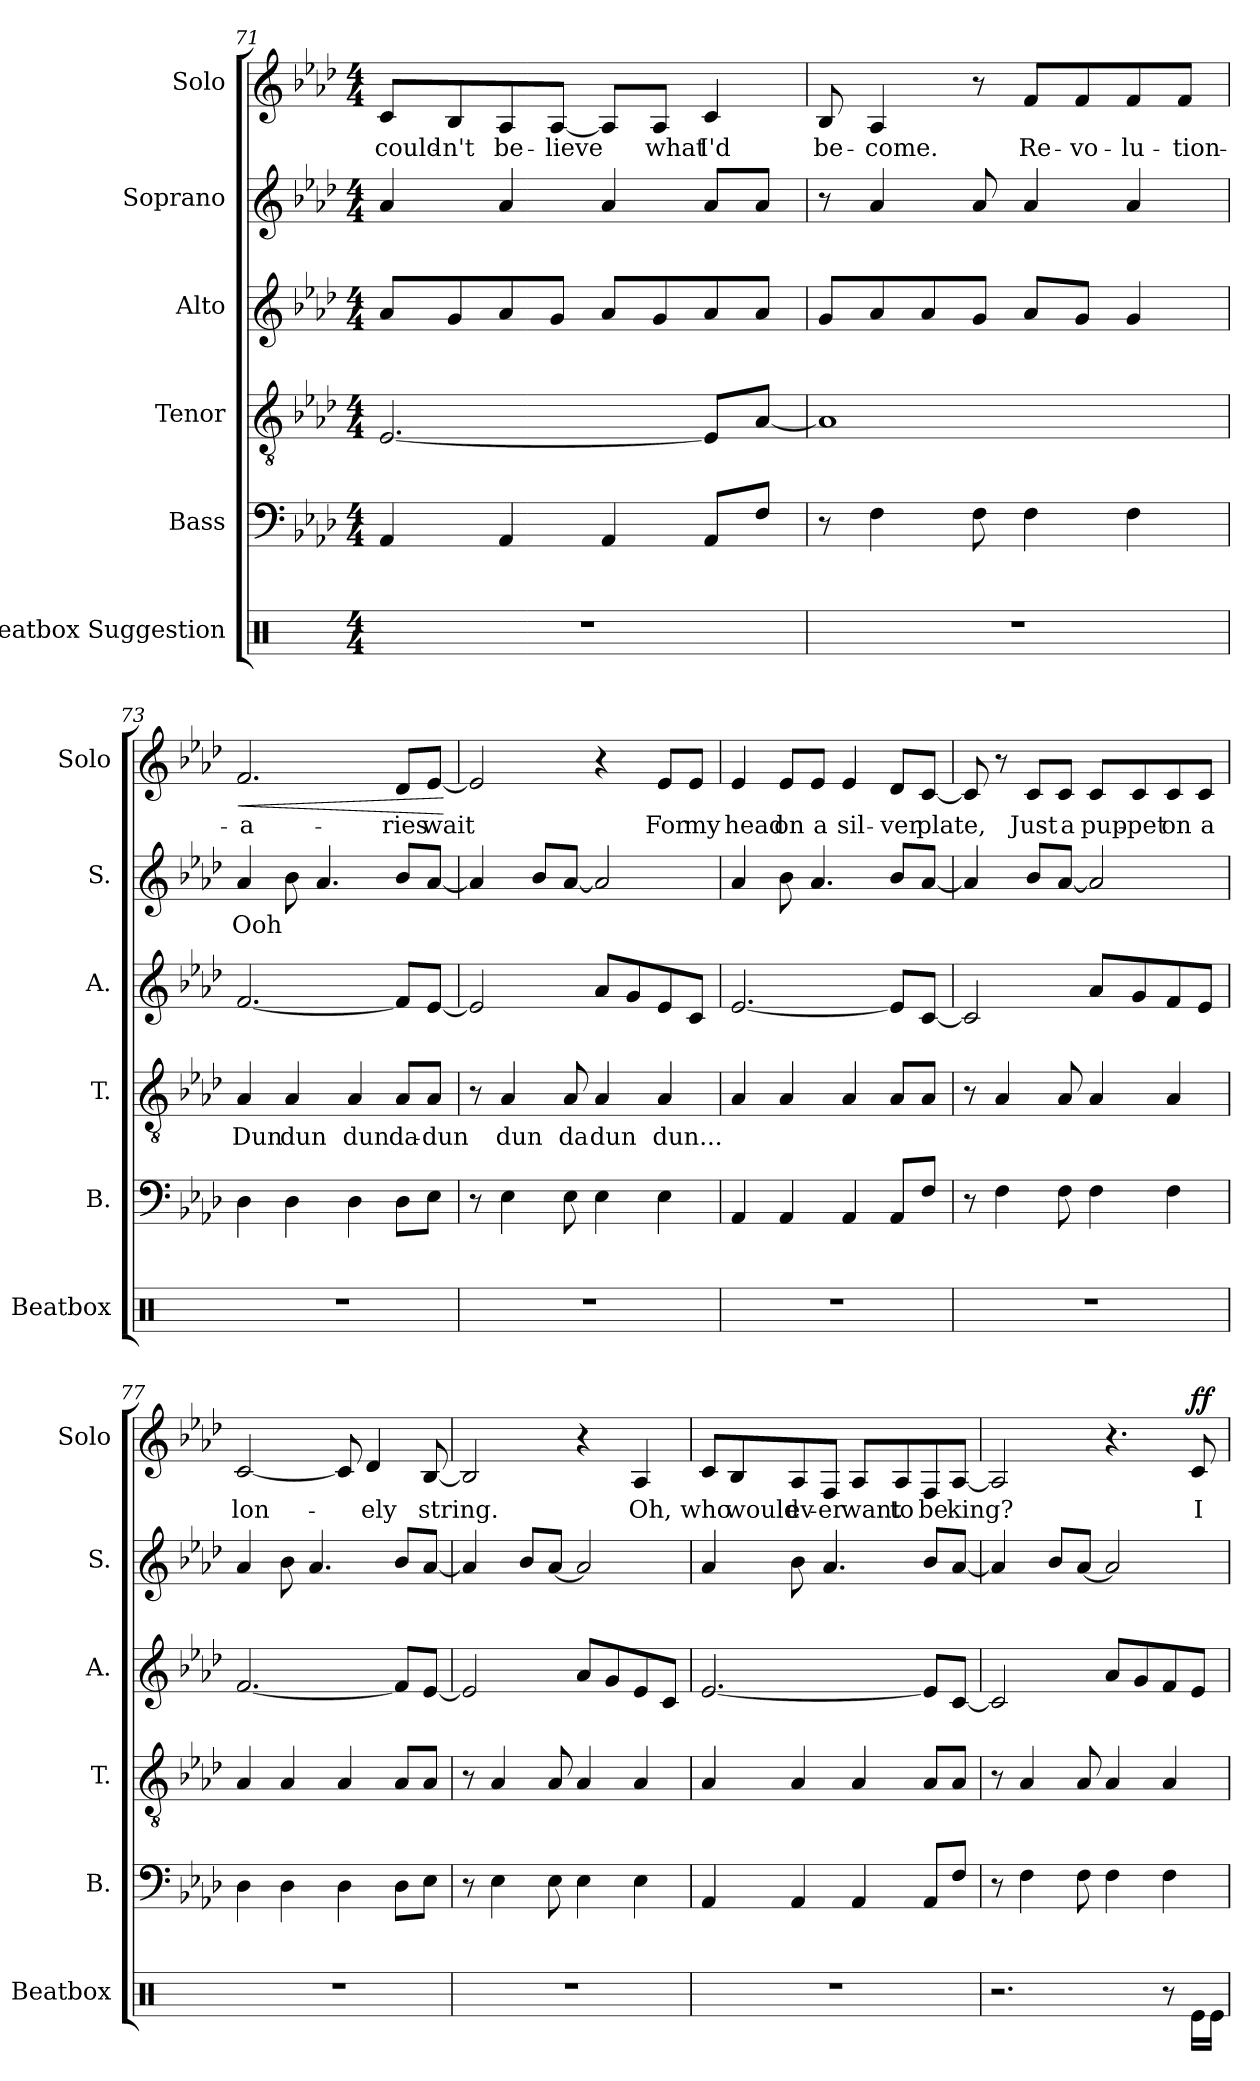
**kern	**kern	**kern	**text	**kern	**kern	**text	**kern	**text	**dynam
*part6	*part5	*part4	*part4	*part3	*part2	*part2	*part1	*part1	*part1
*staff6	*staff5	*staff4	*staff4	*staff3	*staff2	*staff2	*staff1	*staff1	*staff1
*I"Beatbox Suggestion	*I"Bass	*I"Tenor	*	*I"Alto	*I"Soprano	*	*I"Solo	*	*
*I'Beatbox	*I'B.	*I'T.	*	*I'A.	*I'S.	*	*I'Solo	*	*
*clefX	*clefF4	*clefGv2	*	*clefG2	*clefG2	*	*clefG2	*	*
*k[]	*k[b-e-a-d-]	*k[b-e-a-d-]	*	*k[b-e-a-d-]	*k[b-e-a-d-]	*	*k[b-e-a-d-]	*	*
*M4/4	*M4/4	*M4/4	*	*M4/4	*M4/4	*	*M4/4	*	*
=71	=71	=71	=71	=71	=71	=71	=71	=71	=71
1r	4AA-/	[2.E-/	.	8a-/L	4a-/	.	8c/L	could-	.
.	.	.	.	8g/	.	.	8B-/	-n't	.
.	4AA-/	.	.	8a-/	4a-/	.	8A-/	be-	.
.	.	.	.	8g/J	.	.	[8A-/J	-lieve	.
.	4AA-/	.	.	8a-/L	4a-/	.	8A-/L]	.	.
.	.	.	.	8g/	.	.	8A-/J	what	.
.	8AA-/L	8E-/L]	.	8a-/	8a-/L	.	4c/	I'd	.
.	8F/J	[8A-/J	.	8a-/J	8a-/J	.	.	.	.
=72	=72	=72	=72	=72	=72	=72	=72	=72	=72
1r	8r	1A-]	.	8g/L	8r	.	8B-/	be-	.
.	4F\	.	.	8a-/	4a-/	.	4A-/	-come.	.
.	.	.	.	8a-/	.	.	.	.	.
.	8F\	.	.	8g/J	8a-/	.	8r	.	.
.	4F\	.	.	8a-/L	4a-/	.	8f/L	Re-	.
.	.	.	.	8g/J	.	.	8f/	-vo-	.
.	4F\	.	.	4g/	4a-/	.	8f/	-lu-	.
.	.	.	.	.	.	.	8f/J	-tion-	.
!!LO:PB:g=z
=73	=73	=73	=73	=73	=73	=73	=73	=73	=73
!	!	!	!	!	!	!	!	!	!LO:HP:b
1r	4D-\	4A-/	Dun	[2.f/	4a-/	Ooh	2.f/	-a-	<
.	4D-\	4A-/	dun	.	8b-\	.	.	.	.
.	.	.	.	.	4.a-/	.	.	.	.
.	4D-\	4A-/	dun	.	.	.	.	.	.
.	8D-\L	8A-/L	da-	8f/L]	8b-/L	.	8d-/L	-ries	.
.	8E-\J	8A-/J	-dun	[8e-/J	[8a-/J	.	[8e-/J	wait	.
.	.	.	.	.	.	.	.	.	[
=74	=74	=74	=74	=74	=74	=74	=74	=74	=74
1r	8r	8r	.	2e-/]	4a-/]	.	2e-/]	.	.
.	4E-\	4A-/	dun	.	.	.	.	.	.
.	.	.	.	.	8b-/L	.	.	.	.
.	8E-\	8A-/	da	.	[8a-/J	.	.	.	.
.	4E-\	4A-/	dun	8a-/L	2a-/]	.	4r	.	.
.	.	.	.	8g/	.	.	.	.	.
.	4E-\	4A-/	dun...	8e-/	.	.	8e-/L	For	.
.	.	.	.	8c/J	.	.	8e-/J	my	.
=75	=75	=75	=75	=75	=75	=75	=75	=75	=75
1r	4AA-/	4A-/	.	[2.e-/	4a-/	.	4e-/	head	.
.	4AA-/	4A-/	.	.	8b-\	.	8e-/L	on	.
.	.	.	.	.	4.a-/	.	8e-/J	a	.
.	4AA-/	4A-/	.	.	.	.	4e-/	sil-	.
.	8AA-/L	8A-/L	.	8e-/L]	8b-/L	.	8d-/L	-ver	.
.	8F/J	8A-/J	.	[8c/J	[8a-/J	.	[8c/J	plate,	.
=76	=76	=76	=76	=76	=76	=76	=76	=76	=76
1r	8r	8r	.	2c/]	4a-/]	.	8c/]	.	.
.	4F\	4A-/	.	.	.	.	8r	.	.
.	.	.	.	.	8b-/L	.	8c/L	Just	.
.	8F\	8A-/	.	.	[8a-/J	.	8c/J	a	.
.	4F\	4A-/	.	8a-/L	2a-/]	.	8c/L	pup-	.
.	.	.	.	8g/	.	.	8c/	-pet	.
.	4F\	4A-/	.	8f/	.	.	8c/	on	.
.	.	.	.	8e-/J	.	.	8c/J	a	.
!!LO:LB:g=z
=77	=77	=77	=77	=77	=77	=77	=77	=77	=77
1r	4D-\	4A-/	.	[2.f/	4a-/	.	[2c/	lon-	.
.	4D-\	4A-/	.	.	8b-\	.	.	.	.
.	.	.	.	.	4.a-/	.	.	.	.
.	4D-\	4A-/	.	.	.	.	8c/]	.	.
.	.	.	.	.	.	.	4d-/	-ely	.
.	8D-\L	8A-/L	.	8f/L]	8b-/L	.	.	.	.
.	8E-\J	8A-/J	.	[8e-/J	[8a-/J	.	[8B-/	string.	.
=78	=78	=78	=78	=78	=78	=78	=78	=78	=78
1r	8r	8r	.	2e-/]	4a-/]	.	2B-/]	.	.
.	4E-\	4A-/	.	.	.	.	.	.	.
.	.	.	.	.	8b-/L	.	.	.	.
.	8E-\	8A-/	.	.	[8a-/J	.	.	.	.
.	4E-\	4A-/	.	8a-/L	2a-/]	.	4r	.	.
.	.	.	.	8g/	.	.	.	.	.
.	4E-\	4A-/	.	8e-/	.	.	4A-/	Oh,	.
.	.	.	.	8c/J	.	.	.	.	.
=79	=79	=79	=79	=79	=79	=79	=79	=79	=79
1r	4AA-/	4A-/	.	[2.e-/	4a-/	.	8c/L	who	.
.	.	.	.	.	.	.	8B-/	would	.
.	4AA-/	4A-/	.	.	8b-\	.	8A-/	ev-	.
.	.	.	.	.	4.a-/	.	8F/J	-er	.
.	4AA-/	4A-/	.	.	.	.	8A-/L	want	.
.	.	.	.	.	.	.	8A-/	to	.
.	8AA-/L	8A-/L	.	8e-/L]	8b-/L	.	8F/	be	.
.	8F/J	8A-/J	.	[8c/J	[8a-/J	.	[8A-/J	king?	.
=80	=80	=80	=80	=80	=80	=80	=80	=80	=80
2.r	8r	8r	.	2c/]	4a-/]	.	2A-/]	.	.
.	4F\	4A-/	.	.	.	.	.	.	.
.	.	.	.	.	8b-/L	.	.	.	.
.	8F\	8A-/	.	.	[8a-/J	.	.	.	.
.	4F\	4A-/	.	8a-/L	2a-/]	.	4.r	.	.
.	.	.	.	8g/	.	.	.	.	.
8r	4F\	4A-/	.	8f/	.	.	.	.	.
!	!	!	!	!	!	!	!	!	!LO:DY:a
16Re\LL	.	.	.	8e-/J	.	.	8c/	I	ff
16Re\JJ	.	.	.	.	.	.	.	.	.
=	=	=	=	=	=	=	=	=	=
*-	*-	*-	*-	*-	*-	*-	*-	*-	*-
